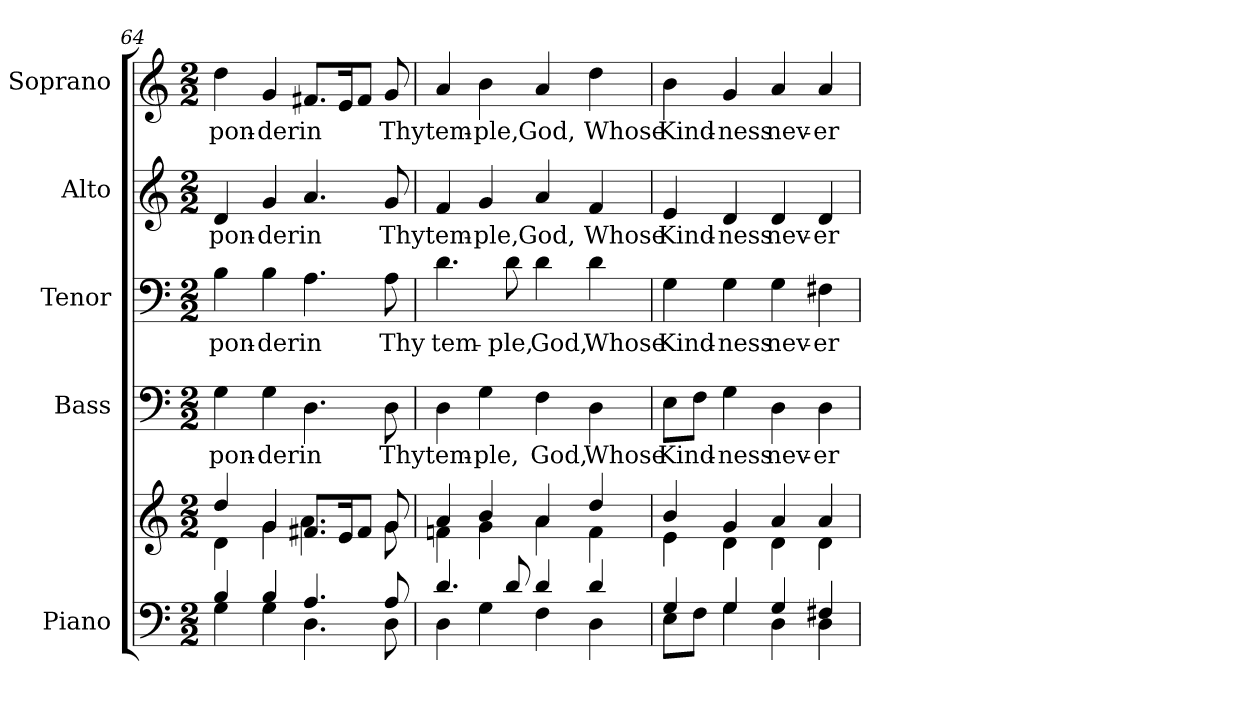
**kern	**kern	**kern	**text	**kern	**text	**kern	**text	**kern	**text
*part5	*part5	*part4	*part4	*part3	*part3	*part2	*part2	*part1	*part1
*staff6	*staff5	*staff4	*staff4	*staff3	*staff3	*staff2	*staff2	*staff1	*staff1
*I"Piano	*	*I"Bass	*	*I"Tenor	*	*I"Alto	*	*I"Soprano	*
*I'Pno.	*	*I'B.	*	*I'T.	*	*I'A.	*	*I'S.	*
*clefF4	*clefG2	*clefF4	*	*clefF4	*	*clefG2	*	*clefG2	*
*k[]	*k[]	*k[]	*	*k[]	*	*k[]	*	*k[]	*
*C:	*C:	*C:	*	*C:	*	*C:	*	*C:	*
*M2/2	*M2/2	*M2/2	*	*M2/2	*	*M2/2	*	*M2/2	*
=64	=64	=64	=64	=64	=64	=64	=64	=64	=64
*^	*^	*	*	*	*	*	*	*	*
!	!	!	!	!	!LO:LY:b:color=#000000	!	!	!	!	!	!
!	!	!	!	!	!	!	!LO:LY:b:color=#000000	!	!	!	!
!	!	!	!	!	!	!	!	!	!LO:LY:b:color=#000000	!	!
!	!	!	!	!	!	!	!	!	!	!	!LO:LY:b:color=#000000
4Bi/	4Gi\	4ddi/	4di\	4Gi\	pon-	4Bi\	pon-	4di/	pon-	4ddi\	pon-
!	!	!	!	!	!LO:LY:b:color=#000000	!	!	!	!	!	!
!	!	!	!	!	!	!	!LO:LY:b:color=#000000	!	!	!	!
!	!	!	!	!	!	!	!	!	!LO:LY:b:color=#000000	!	!
!	!	!	!	!	!	!	!	!	!	!	!LO:LY:b:color=#000000
4Bi/	4Gi\	4gi/	4gi\	4Gi\	-der	4Bi\	-der	4gi/	-der	4gi/	-der
!	!	!	!	!	!LO:LY:b:color=#000000	!	!	!	!	!	!
!	!	!	!	!	!	!	!LO:LY:b:color=#000000	!	!	!	!
!	!	!	!	!	!	!	!	!	!LO:LY:b:color=#000000	!	!
!	!	!	!	!	!	!	!	!	!	!	!LO:LY:b:color=#000000
4.Ai/	4.Di\	8.f#Xi/L	4.ai\	4.Di\	in	4.Ai\	in	4.ai/	in	8.f#Xi/L	in
.	.	16ei/K	.	.	.	.	.	.	.	16ei/K	.
.	.	8f#i/J	.	.	.	.	.	.	.	8f#i/J	.
!	!	!	!	!	!LO:LY:b:color=#000000	!	!	!	!	!	!
!	!	!	!	!	!	!	!LO:LY:b:color=#000000	!	!	!	!
!	!	!	!	!	!	!	!	!	!LO:LY:b:color=#000000	!	!
!	!	!	!	!	!	!	!	!	!	!	!LO:LY:b:color=#000000
8Ai/	8Di\	8gi/	8gi\	8Di\	Thy	8Ai\	Thy	8gi/	Thy	8gi/	Thy
=65	=65	=65	=65	=65	=65	=65	=65	=65	=65	=65	=65
!	!	!	!	!	!LO:LY:b:color=#000000	!	!	!	!	!	!
!	!	!	!	!	!	!	!LO:LY:b:color=#000000	!	!	!	!
!	!	!	!	!	!	!	!	!	!LO:LY:b:color=#000000	!	!
!	!	!	!	!	!	!	!	!	!	!	!LO:LY:b:color=#000000
4.di/	4Di\	4ai/	4fni\	4Di\	tem-	4.di\	tem-	4fi/	tem-	4ai/	tem-
!	!	!	!	!	!LO:LY:b:color=#000000	!	!	!	!	!	!
!	!	!	!	!	!	!	!	!	!LO:LY:b:color=#000000	!	!
!	!	!	!	!	!	!	!	!	!	!	!LO:LY:b:color=#000000
.	4Gi\	4bi/	4gi\	4Gi\	-ple,	.	.	4gi/	-ple,	4bi\	-ple,
!	!	!	!	!	!	!	!LO:LY:b:color=#000000	!	!	!	!
8di/	.	.	.	.	.	8di\	-ple,	.	.	.	.
!	!	!	!	!	!LO:LY:b:color=#000000	!	!	!	!	!	!
!	!	!	!	!	!	!	!LO:LY:b:color=#000000	!	!	!	!
!	!	!	!	!	!	!	!	!	!LO:LY:b:color=#000000	!	!
!	!	!	!	!	!	!	!	!	!	!	!LO:LY:b:color=#000000
4di/	4Fi\	4ai/	4ai\	4Fi\	God,	4di\	God,	4ai/	God,	4ai/	God,
!	!	!	!	!	!LO:LY:b:color=#000000	!	!	!	!	!	!
!	!	!	!	!	!	!	!LO:LY:b:color=#000000	!	!	!	!
!	!	!	!	!	!	!	!	!	!LO:LY:b:color=#000000	!	!
!	!	!	!	!	!	!	!	!	!	!	!LO:LY:b:color=#000000
4di/	4Di\	4ddi/	4fi\	4Di\	Whose	4di\	Whose	4fi/	Whose	4ddi\	Whose
!!LO:PB:g=z
=66	=66	=66	=66	=66	=66	=66	=66	=66	=66	=66	=66
!	!	!	!	!	!LO:LY:b:color=#000000	!	!	!	!	!	!
!	!	!	!	!	!	!	!LO:LY:b:color=#000000	!	!	!	!
!	!	!	!	!	!	!	!	!	!LO:LY:b:color=#000000	!	!
!	!	!	!	!	!	!	!	!	!	!	!LO:LY:b:color=#000000
4Gi/	8Ei\L	4bi/	4ei\	8Ei\L	Kind-	4Gi\	Kind-	4ei/	Kind-	4bi\	Kind-
.	8Fi\J	.	.	8Fi\J	.	.	.	.	.	.	.
!	!	!	!	!	!LO:LY:b:color=#000000	!	!	!	!	!	!
!	!	!	!	!	!	!	!LO:LY:b:color=#000000	!	!	!	!
!	!	!	!	!	!	!	!	!	!LO:LY:b:color=#000000	!	!
!	!	!	!	!	!	!	!	!	!	!	!LO:LY:b:color=#000000
4Gi/	4Gi\	4gi/	4di\	4Gi\	-ness	4Gi\	-ness	4di/	-ness	4gi/	-ness
!	!	!	!	!	!LO:LY:b:color=#000000	!	!	!	!	!	!
!	!	!	!	!	!	!	!LO:LY:b:color=#000000	!	!	!	!
!	!	!	!	!	!	!	!	!	!LO:LY:b:color=#000000	!	!
!	!	!	!	!	!	!	!	!	!	!	!LO:LY:b:color=#000000
4Gi/	4Di\	4ai/	4di\	4Di\	nev-	4Gi\	nev-	4di/	nev-	4ai/	nev-
!	!	!	!	!	!LO:LY:b:color=#000000	!	!	!	!	!	!
!	!	!	!	!	!	!	!LO:LY:b:color=#000000	!	!	!	!
!	!	!	!	!	!	!	!	!	!LO:LY:b:color=#000000	!	!
!	!	!	!	!	!	!	!	!	!	!	!LO:LY:b:color=#000000
4F#Xi/	4Di\	4ai/	4di\	4Di\	-er	4F#Xi\	-er	4di/	-er	4ai/	-er
*v	*v	*	*	*	*	*	*	*	*	*	*
*	*v	*v	*	*	*	*	*	*	*	*
=	=	=	=	=	=	=	=	=	=
*-	*-	*-	*-	*-	*-	*-	*-	*-	*-
